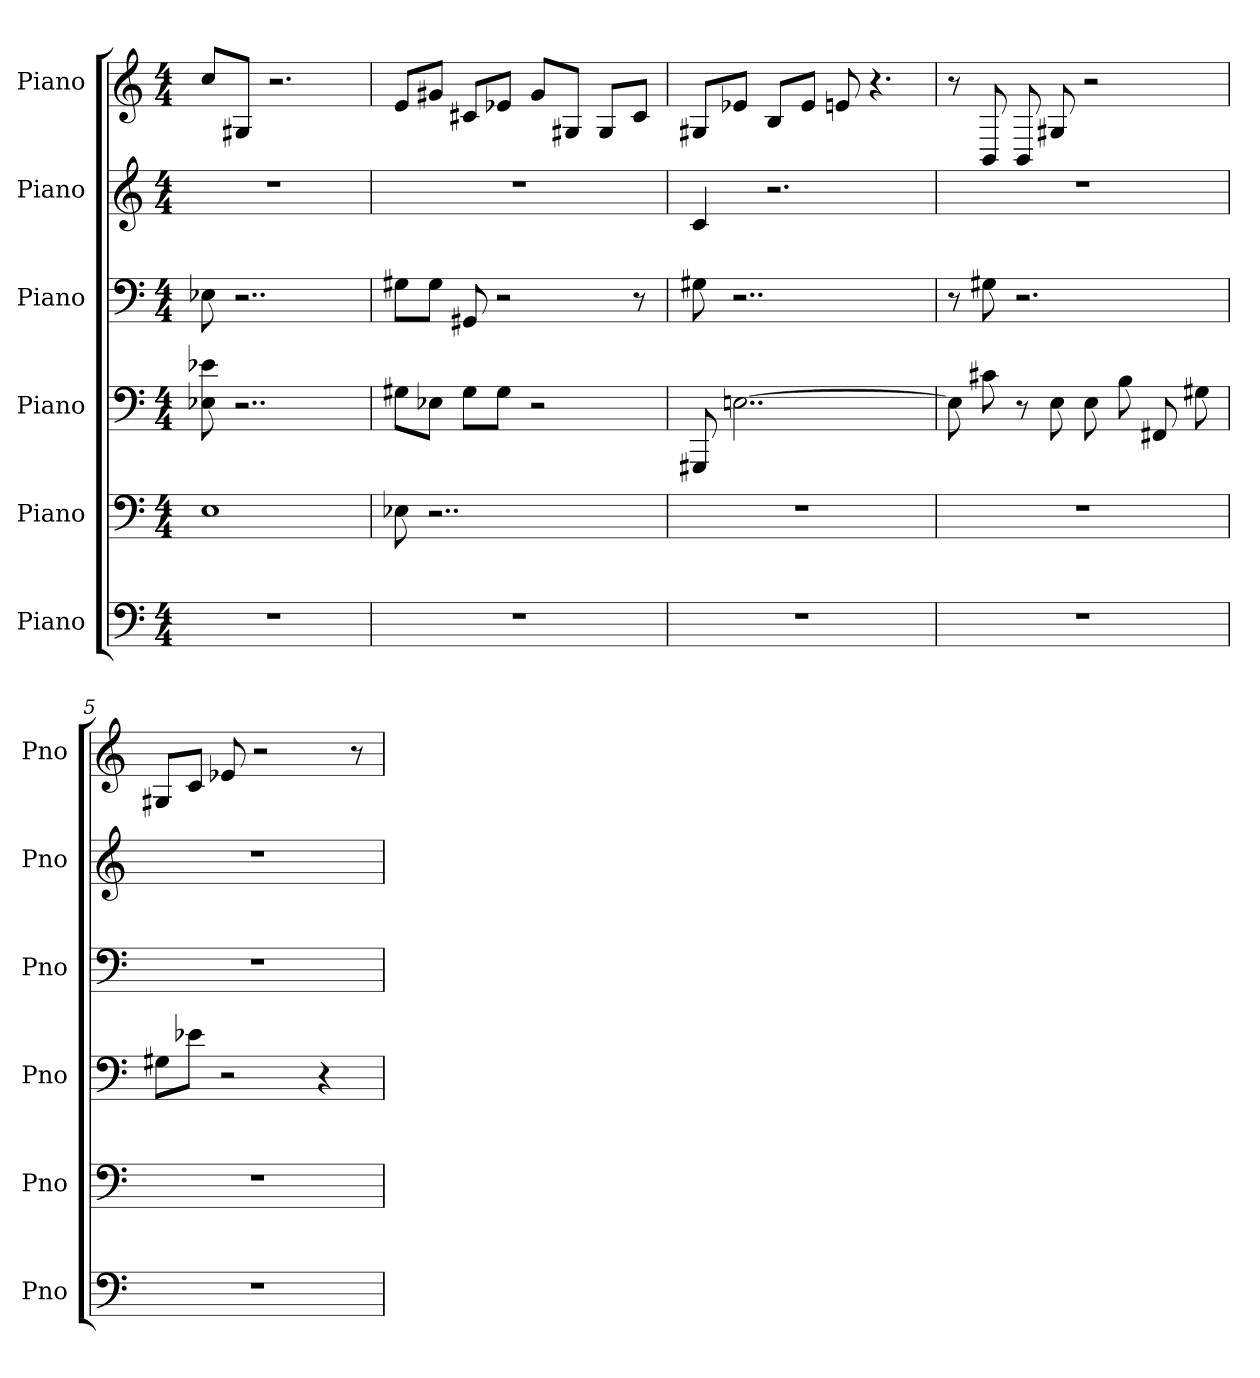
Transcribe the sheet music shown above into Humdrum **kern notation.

**kern	**kern	**kern	**kern	**kern	**kern
*part6	*part5	*part4	*part3	*part2	*part1
*staff6	*staff5	*staff4	*staff3	*staff2	*staff1
*I"Piano	*I"Piano	*I"Piano	*I"Piano	*I"Piano	*I"Piano
*I'Pno	*I'Pno	*I'Pno	*I'Pno	*I'Pno	*I'Pno
*clefF4	*clefF4	*clefF4	*clefF4	*clefG2	*clefG2
*k[]	*k[]	*k[]	*k[]	*k[]	*k[]
*M4/4	*M4/4	*M4/4	*M4/4	*M4/4	*M4/4
=1	=1	=1	=1	=1	=1
1r	1E	8E-X\ 8e-X\	8E-X\	1r	8cc/L
.	.	2..r	2..r	.	8G#X/J
.	.	.	.	.	2.r
=2	=2	=2	=2	=2	=2
1r	8E-X\	8G#X\L	8G#X\L	1r	8e/L
.	2..r	8E-X\J	8G#\J	.	8g#X/J
.	.	8G#\L	8GG#X/	.	8c#X/L
.	.	8G#\J	2r	.	8e-X/J
.	.	2r	.	.	8g#/L
.	.	.	.	.	8G#X/J
.	.	.	.	.	8G#/L
.	.	.	8r	.	8c#/J
=3	=3	=3	=3	=3	=3
1r	1r	8GGG#X/	8G#X\	4c/	8G#X/L
.	.	[2..En\	2..r	.	8e-X/J
.	.	.	.	2.r	8B/L
.	.	.	.	.	8e-/J
.	.	.	.	.	8en/
.	.	.	.	.	4.r
=4	=4	=4	=4	=4	=4
1r	1r	8E\]	8r	1r	8r
.	.	8c#X\	8G#X\	.	8BB/
.	.	8r	2.r	.	8BB/
.	.	8E\	.	.	8G#X/
.	.	8E\	.	.	2r
.	.	8B\	.	.	.
.	.	8FF#X/	.	.	.
.	.	8G#X\	.	.	.
!!LO:LB:g=z
=5	=5	=5	=5	=5	=5
1r	1r	8G#X\L	1r	1r	8G#X/L
.	.	8e-X\J	.	.	8c/J
.	.	2r	.	.	8e-X/
.	.	.	.	.	2r
.	.	4r	.	.	.
.	.	.	.	.	8r
=	=	=	=	=	=
*-	*-	*-	*-	*-	*-
